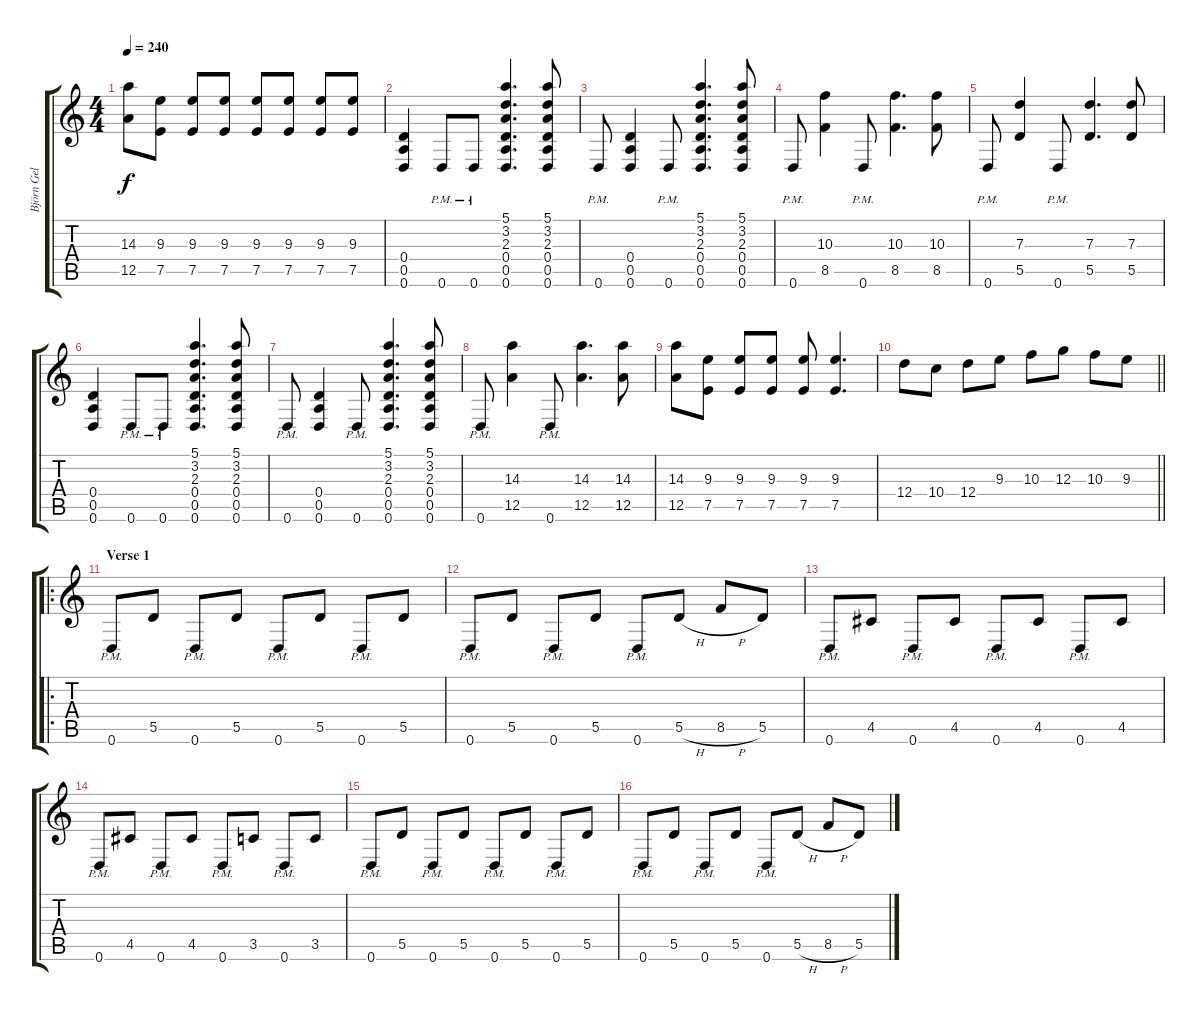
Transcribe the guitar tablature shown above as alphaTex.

\track (" Björn Gelotte" " Björn Gel") {instrument overdrivenguitar}
\staff {score tabs}
\tuning (E4 B3 G3 D3 A2 D2) {hide}
\ts (4 4)
\tempo 240
\clef g2
\ks c
(14.3 12.5).8{dy f} (9.3 7.5).8 (9.3 7.5).8 (9.3 7.5).8 (9.3 7.5).8 (9.3 7.5).8 (9.3 7.5).8 (9.3 7.5).8 |
(0.4 0.5 0.6).4 0.6{pm}.8 0.6{pm}.8 (5.1 3.2 2.3 0.4 0.5 0.6).4{d} (5.1 3.2 2.3 0.4 0.5 0.6).8 |
0.6{pm}.8 (0.4 0.5 0.6).4 0.6{pm}.8 (5.1 3.2 2.3 0.4 0.5 0.6).4{d} (5.1 3.2 2.3 0.4 0.5 0.6).8 |
0.6{pm}.8 (10.3 8.5).4 0.6{pm}.8 (10.3 8.5).4{d} (10.3 8.5).8 |
0.6{pm}.8 (7.3 5.5).4 0.6{pm}.8 (7.3 5.5).4{d} (7.3 5.5).8 |
(0.4 0.5 0.6).4 0.6{pm}.8 0.6{pm}.8 (5.1 3.2 2.3 0.4 0.5 0.6).4{d} (5.1 3.2 2.3 0.4 0.5 0.6).8 |
0.6{pm}.8 (0.4 0.5 0.6).4 0.6{pm}.8 (5.1 3.2 2.3 0.4 0.5 0.6).4{d} (5.1 3.2 2.3 0.4 0.5 0.6).8 |
0.6{pm}.8 (14.3 12.5).4 0.6{pm}.8 (14.3 12.5).4{d} (14.3 12.5).8 |
(14.3 12.5).8 (9.3 7.5).8 (9.3 7.5).8 (9.3 7.5).8 (9.3 7.5).8 (9.3 7.5).4{d} |
\barLineRight lightlight
12.4.8 10.4.8 12.4.8 9.3.8 10.3.8 12.3.8 10.3.8 9.3.8 |
\ro
\section ("" "Verse 1")
0.6{pm}.8 5.5.8 0.6{pm}.8 5.5.8 0.6{pm}.8 5.5.8 0.6{pm}.8 5.5.8 |
0.6{pm}.8 5.5.8 0.6{pm}.8 5.5.8 0.6{pm}.8 5.5{h}.8 8.5{h}.8 5.5.8 |
0.6{pm}.8 4.5.8 0.6{pm}.8 4.5.8 0.6{pm}.8 4.5.8 0.6{pm}.8 4.5.8 |
0.6{pm}.8 4.5.8 0.6{pm}.8 4.5.8 0.6{pm}.8 3.5.8 0.6{pm}.8 3.5.8 |
0.6{pm}.8 5.5.8 0.6{pm}.8 5.5.8 0.6{pm}.8 5.5.8 0.6{pm}.8 5.5.8 |
0.6{pm}.8 5.5.8 0.6{pm}.8 5.5.8 0.6{pm}.8 5.5{h}.8 8.5{h}.8 5.5.8
